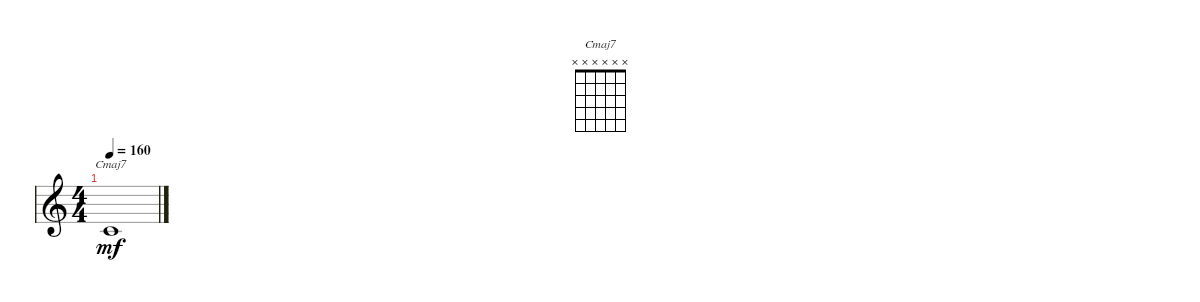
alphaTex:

\defaultSystemsLayout 4
\bracketExtendMode groupsimilarinstruments
\singleTrackTrackNamePolicy hidden
\multiTrackTrackNamePolicy hidden
\otherSystemsTrackNameOrientation horizontal
\track ("Steel Guitar" "S-Gt") {instrument acousticguitarsteel}
\staff {score}
\tuning (E4 B3 G3 D3 A2 E2)
\chord ("Cmaj7" x x x x x x)
\ts (4 4)
\tempo 160
\clef g2
\ks c
3.5.1{ch "Cmaj7" dy mf}
